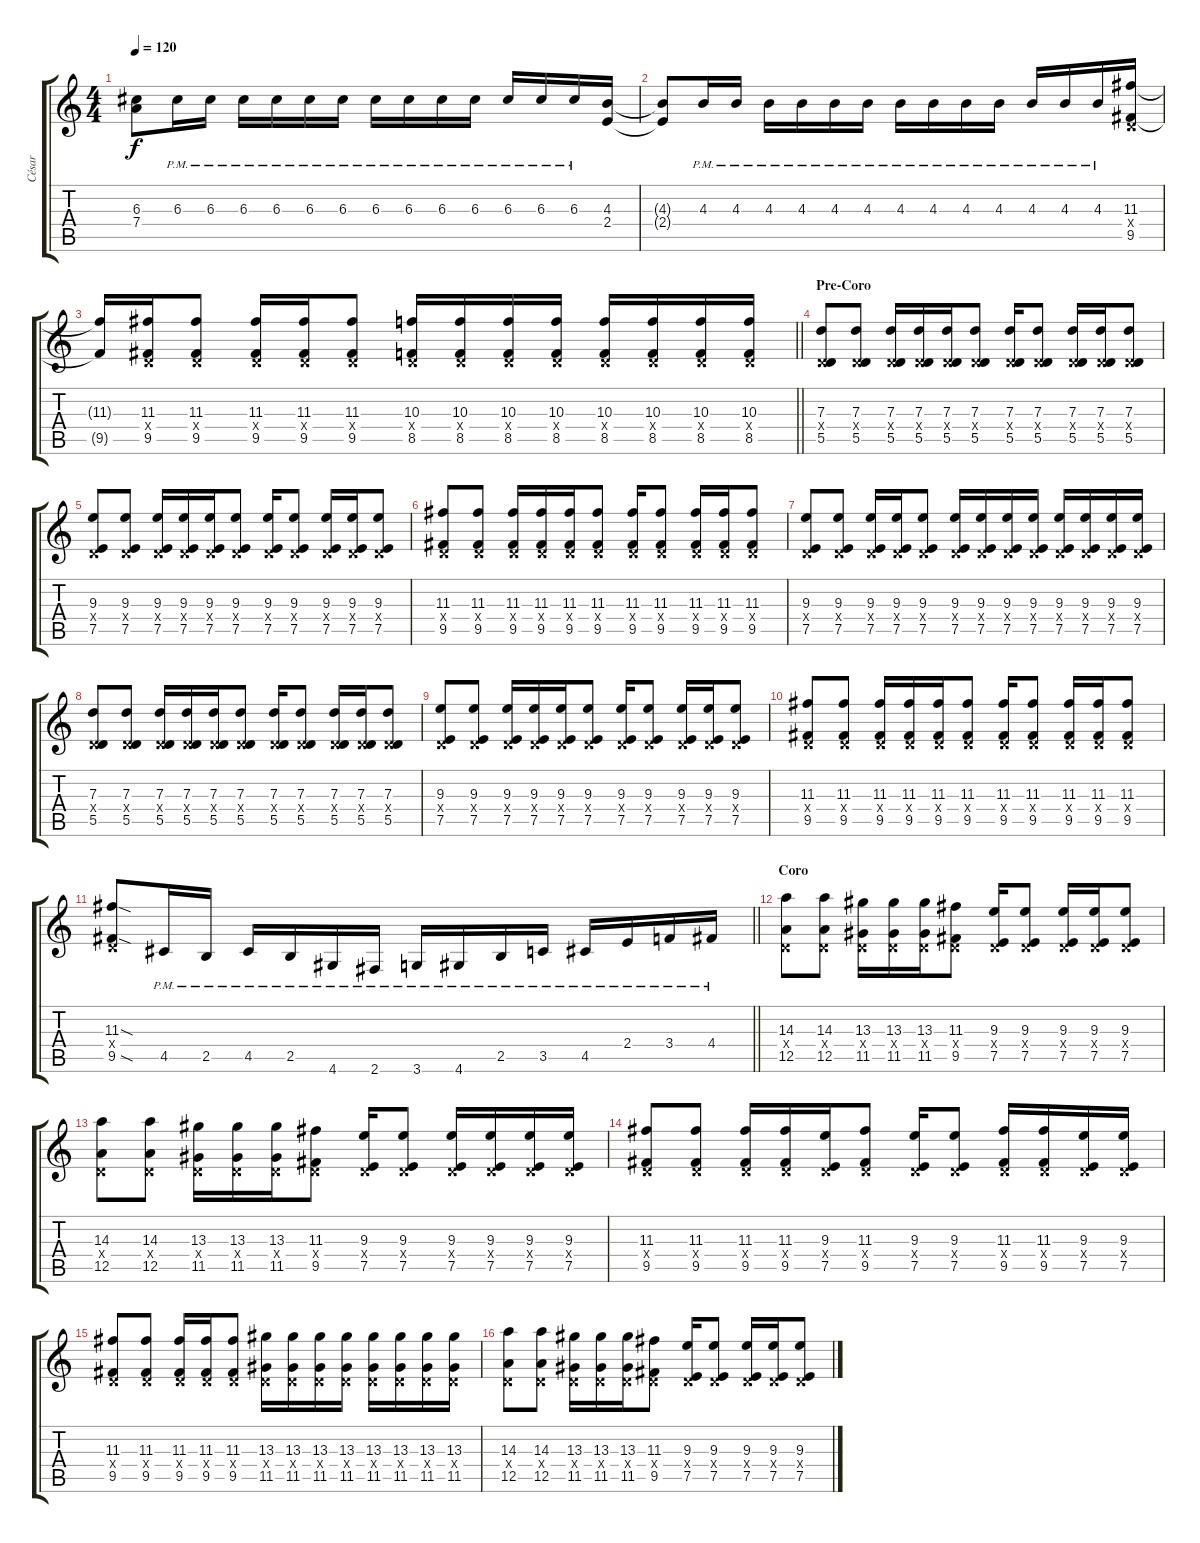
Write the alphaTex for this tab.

\track ("César" "César") {instrument distortionguitar}
\staff {score tabs}
\tuning (E4 B3 G3 D3 A2 E2) {hide}
\ts (4 4)
\tempo 120
\clef g2
\ks c
(6.3{t} 7.4{t}).8{dy f} 6.3{pm}.16 6.3{pm}.16 6.3{pm}.16 6.3{pm}.16 6.3{pm}.16 6.3{pm}.16 6.3{pm}.16 6.3{pm}.16 6.3{pm}.16 6.3{pm}.16 6.3{pm}.16 6.3{pm}.16 6.3{pm}.16 (4.3 2.4).16 |
(4.3{t} 2.4{t}).8 4.3{pm}.16 4.3{pm}.16 4.3{pm}.16 4.3{pm}.16 4.3{pm}.16 4.3{pm}.16 4.3{pm}.16 4.3{pm}.16 4.3{pm}.16 4.3{pm}.16 4.3{pm}.16 4.3{pm}.16 4.3{pm}.16 (11.3 0.4{x} 9.5).16 |
\barLineRight lightlight
(11.3{t} 9.5{t}).16 (11.3 0.4{x} 9.5).16 (11.3 0.4{x} 9.5).8 (11.3 0.4{x} 9.5).16 (11.3 0.4{x} 9.5).16 (11.3 0.4{x} 9.5).8 (10.3 0.4{x} 8.5).16 (10.3 0.4{x} 8.5).16 (10.3 0.4{x} 8.5).16 (10.3 0.4{x} 8.5).16 (10.3 0.4{x} 8.5).16 (10.3 0.4{x} 8.5).16 (10.3 0.4{x} 8.5).16 (10.3 0.4{x} 8.5).16 |
\section ("" "Pre-Coro")
(7.3 0.4{x} 5.5).8 (7.3 0.4{x} 5.5).8 (7.3 0.4{x} 5.5).16 (7.3 0.4{x} 5.5).16 (7.3 0.4{x} 5.5).16 (7.3 0.4{x} 5.5).8 (7.3 0.4{x} 5.5).16 (7.3 0.4{x} 5.5).8 (7.3 0.4{x} 5.5).16 (7.3 0.4{x} 5.5).16 (7.3 0.4{x} 5.5).8 |
(9.3 0.4{x} 7.5).8 (9.3 0.4{x} 7.5).8 (9.3 0.4{x} 7.5).16 (9.3 0.4{x} 7.5).16 (9.3 0.4{x} 7.5).16 (9.3 0.4{x} 7.5).8 (9.3 0.4{x} 7.5).16 (9.3 0.4{x} 7.5).8 (9.3 0.4{x} 7.5).16 (9.3 0.4{x} 7.5).16 (9.3 0.4{x} 7.5).8 |
(11.3 0.4{x} 9.5).8 (11.3 0.4{x} 9.5).8 (11.3 0.4{x} 9.5).16 (11.3 0.4{x} 9.5).16 (11.3 0.4{x} 9.5).16 (11.3 0.4{x} 9.5).8 (11.3 0.4{x} 9.5).16 (11.3 0.4{x} 9.5).8 (11.3 0.4{x} 9.5).16 (11.3 0.4{x} 9.5).16 (11.3 0.4{x} 9.5).8 |
(9.3 0.4{x} 7.5).8 (9.3 0.4{x} 7.5).8 (9.3 0.4{x} 7.5).16 (9.3 0.4{x} 7.5).16 (9.3 0.4{x} 7.5).8 (9.3 0.4{x} 7.5).16 (9.3 0.4{x} 7.5).16 (9.3 0.4{x} 7.5).16 (9.3 0.4{x} 7.5).16 (9.3 0.4{x} 7.5).16 (9.3 0.4{x} 7.5).16 (9.3 0.4{x} 7.5).16 (9.3 0.4{x} 7.5).16 |
(7.3 0.4{x} 5.5).8 (7.3 0.4{x} 5.5).8 (7.3 0.4{x} 5.5).16 (7.3 0.4{x} 5.5).16 (7.3 0.4{x} 5.5).16 (7.3 0.4{x} 5.5).8 (7.3 0.4{x} 5.5).16 (7.3 0.4{x} 5.5).8 (7.3 0.4{x} 5.5).16 (7.3 0.4{x} 5.5).16 (7.3 0.4{x} 5.5).8 |
(9.3 0.4{x} 7.5).8 (9.3 0.4{x} 7.5).8 (9.3 0.4{x} 7.5).16 (9.3 0.4{x} 7.5).16 (9.3 0.4{x} 7.5).16 (9.3 0.4{x} 7.5).8 (9.3 0.4{x} 7.5).16 (9.3 0.4{x} 7.5).8 (9.3 0.4{x} 7.5).16 (9.3 0.4{x} 7.5).16 (9.3 0.4{x} 7.5).8 |
(11.3 0.4{x} 9.5).8 (11.3 0.4{x} 9.5).8 (11.3 0.4{x} 9.5).16 (11.3 0.4{x} 9.5).16 (11.3 0.4{x} 9.5).16 (11.3 0.4{x} 9.5).8 (11.3 0.4{x} 9.5).16 (11.3 0.4{x} 9.5).8 (11.3 0.4{x} 9.5).16 (11.3 0.4{x} 9.5).16 (11.3 0.4{x} 9.5).8 |
\barLineRight lightlight
(11.3{sod} 0.4{x} 9.5{sod}).8 4.5{pm}.16 2.5{pm}.16 4.5{pm}.16 2.5{pm}.16 4.6{pm}.16 2.6{pm}.16 3.6{pm}.16 4.6{pm}.16 2.5{pm}.16 3.5{pm}.16 4.5{pm}.16 2.4{pm}.16 3.4{pm}.16 4.4{pm}.16 |
\section ("" "Coro")
(14.3 0.4{x} 12.5).8 (14.3 0.4{x} 12.5).8 (13.3 0.4{x} 11.5).16 (13.3 0.4{x} 11.5).16 (13.3 0.4{x} 11.5).16 (11.3 0.4{x} 9.5).8 (9.3 0.4{x} 7.5).16 (9.3 0.4{x} 7.5).8 (9.3 0.4{x} 7.5).16 (9.3 0.4{x} 7.5).16 (9.3 0.4{x} 7.5).8 |
(14.3 0.4{x} 12.5).8 (14.3 0.4{x} 12.5).8 (13.3 0.4{x} 11.5).16 (13.3 0.4{x} 11.5).16 (13.3 0.4{x} 11.5).16 (11.3 0.4{x} 9.5).8 (9.3 0.4{x} 7.5).16 (9.3 0.4{x} 7.5).8 (9.3 0.4{x} 7.5).16 (9.3 0.4{x} 7.5).16 (9.3 0.4{x} 7.5).16 (9.3 0.4{x} 7.5).16 |
(11.3 0.4{x} 9.5).8 (11.3 0.4{x} 9.5).8 (11.3 0.4{x} 9.5).16 (11.3 0.4{x} 9.5).16 (9.3 0.4{x} 7.5).16 (11.3 0.4{x} 9.5).8 (9.3 0.4{x} 7.5).16 (9.3 0.4{x} 7.5).8 (11.3 0.4{x} 9.5).16 (11.3 0.4{x} 9.5).16 (9.3 0.4{x} 7.5).16 (9.3 0.4{x} 7.5).16 |
(11.3 0.4{x} 9.5).8 (11.3 0.4{x} 9.5).8 (11.3 0.4{x} 9.5).16 (11.3 0.4{x} 9.5).16 (11.3 0.4{x} 9.5).8 (13.3 0.4{x} 11.5).16 (13.3 0.4{x} 11.5).16 (13.3 0.4{x} 11.5).16 (13.3 0.4{x} 11.5).16 (13.3 0.4{x} 11.5).16 (13.3 0.4{x} 11.5).16 (13.3 0.4{x} 11.5).16 (13.3 0.4{x} 11.5).16 |
(14.3 0.4{x} 12.5).8 (14.3 0.4{x} 12.5).8 (13.3 0.4{x} 11.5).16 (13.3 0.4{x} 11.5).16 (13.3 0.4{x} 11.5).16 (11.3 0.4{x} 9.5).8 (9.3 0.4{x} 7.5).16 (9.3 0.4{x} 7.5).8 (9.3 0.4{x} 7.5).16 (9.3 0.4{x} 7.5).16 (9.3 0.4{x} 7.5).8
